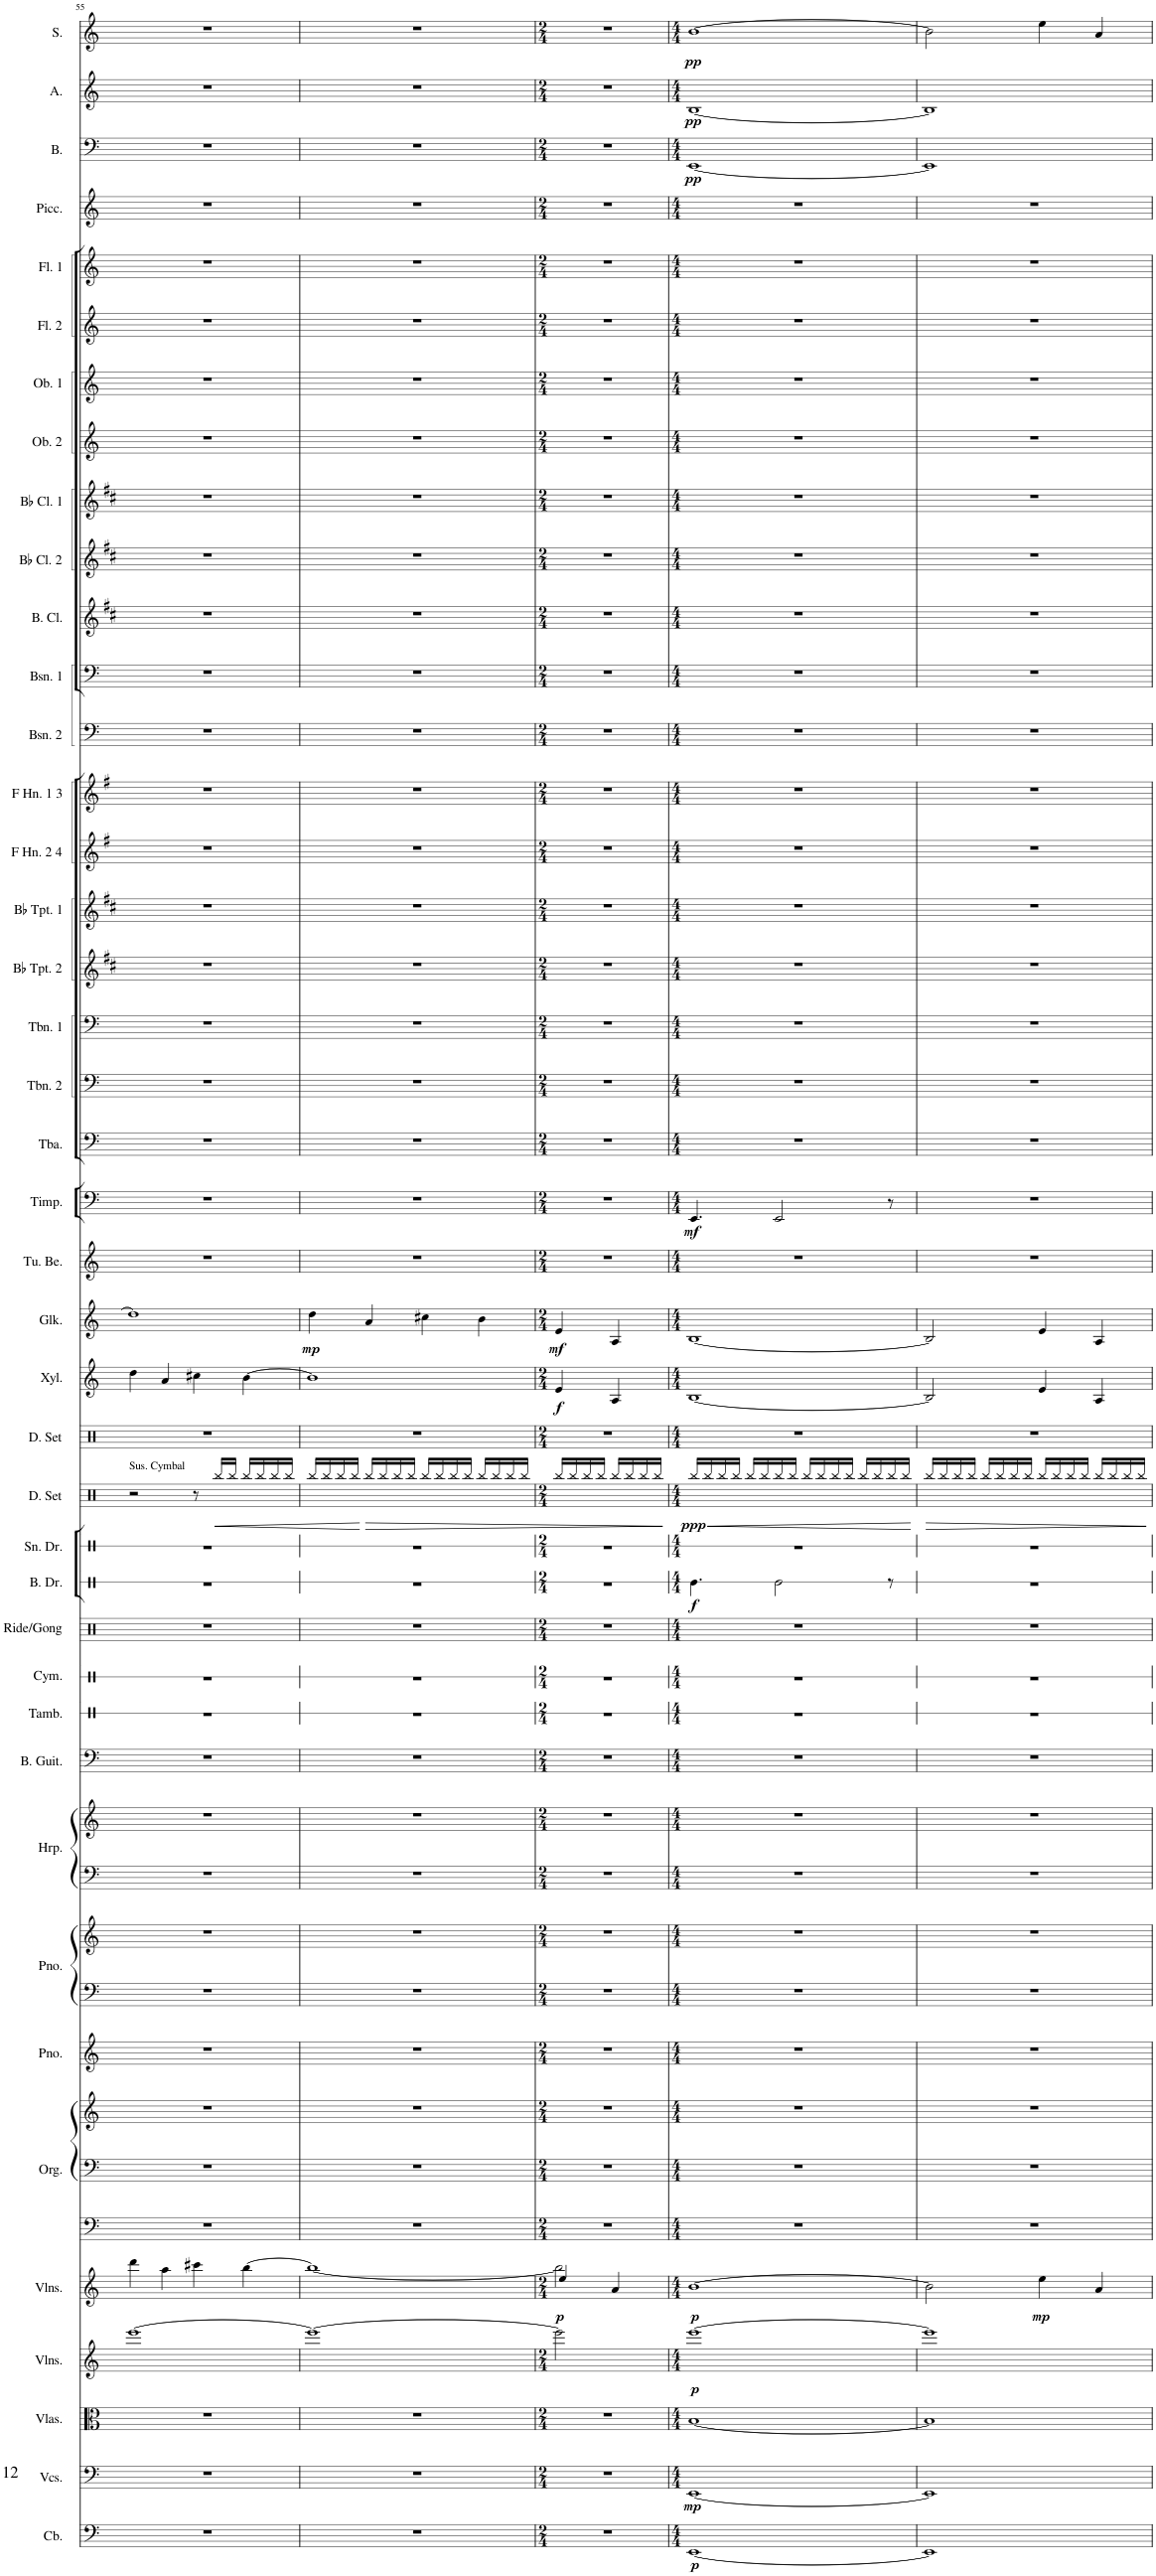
**kern	**dynam	**kern	**dynam	**kern	**kern	**dynam	**kern	**dynam	**kern	**kern	**kern	**kern	**kern	**kern	**kern	**kern	**kern	**kern	**kern	**kern	**kern	**dynam	**kern	**kern	**dynam	**kern	**kern	**dynam	**kern	**dynam	**kern	**kern	**dynam	**kern	**kern	**kern	**kern	**kern	**kern	**kern	**kern	**kern	**kern	**kern	**kern	**kern	**kern	**kern	**kern	**kern	**kern	**dynam	**kern	**dynam	**kern	**dynam
*part41	*part41	*part40	*part40	*part39	*part38	*part38	*part37	*part37	*part36	*part36	*part36	*part35	*part34	*part34	*part33	*part33	*part32	*part31	*part30	*part29	*part28	*part28	*part27	*part26	*part26	*part25	*part24	*part24	*part23	*part23	*part22	*part21	*part21	*part20	*part19	*part18	*part17	*part16	*part15	*part14	*part13	*part12	*part11	*part10	*part9	*part8	*part7	*part6	*part5	*part4	*part3	*part3	*part2	*part2	*part1	*part1
*staff45	*staff45	*staff44	*staff44	*staff43	*staff42	*staff42	*staff41	*staff41	*staff40	*staff39	*staff38	*staff37	*staff36	*staff35	*staff34	*staff33	*staff32	*staff31	*staff30	*staff29	*staff28	*staff28	*staff27	*staff26	*staff26	*staff25	*staff24	*staff24	*staff23	*staff23	*staff22	*staff21	*staff21	*staff20	*staff19	*staff18	*staff17	*staff16	*staff15	*staff14	*staff13	*staff12	*staff11	*staff10	*staff9	*staff8	*staff7	*staff6	*staff5	*staff4	*staff3	*staff3	*staff2	*staff2	*staff1	*staff1
*I"Contrabass	*	*I"Violoncellos	*	*I"Violas	*I"Violins	*	*I"Violins	*	*I"Organ	*	*	*I"Piano	*I"Piano	*	*I"Harp	*	*I"Bass Guitar	*I"Tambourine	*I"Cymbal	*I"Ride Cymbal/Gong	*I"Bass Drum	*	*I"Snare Drum	*I"Drumset	*	*I"Drumset	*I"Xylophone	*	*I"Glockenspiel	*	*I"Tubular Bells	*I"Timpani	*	*I"Tuba	*I"Trombone 2	*I"Trombone 1	*I"Bb Trumpet 2	*I"Bb Trumpet 1	*I"F Horn 2 &amp; 4	*I"F Horn 1 &amp; 3	*I"Bassoon 2	*I"Bassoon 1	*I"Bass Clarinet	*I"Bb Clarinet 2	*I"Bb Clarinet 1	*I"Oboe 2	*I"Oboe 1	*I"Flute 2	*I"Flute 1	*I"Piccolo	*I"Bass	*	*I"Alto	*	*I"Soprano	*
*I'Cb.	*	*I'Vcs.	*	*I'Vlas.	*I'Vlns.	*	*I'Vlns.	*	*I'Org.	*	*	*I'Pno.	*I'Pno.	*	*I'Hrp.	*	*I'B. Guit.	*I'Tamb.	*I'Cym.	*I'Ride/Gong	*I'B. Dr.	*	*I'Sn. Dr.	*I'D. Set	*	*I'D. Set	*I'Xyl.	*	*I'Glk.	*	*I'Tu. Be.	*I'Timp.	*	*I'Tba.	*I'Tbn. 2	*I'Tbn. 1	*I'Bb Tpt. 2	*I'Bb Tpt. 1	*I'F Hn. 2 4	*I'F Hn. 1 3	*I'Bsn. 2	*I'Bsn. 1	*I'B. Cl.	*I'Bb Cl. 2	*I'Bb Cl. 1	*I'Ob. 2	*I'Ob. 1	*I'Fl. 2	*I'Fl. 1	*I'Picc.	*I'B.	*	*I'A.	*	*I'S.	*
!!LO:PB:g=z
*clefF4	*	*clefF4	*	*clefC3	*clefG2	*	*clefG2	*	*clefF4	*clefF4	*clefG2	*clefG2	*clefF4	*clefG2	*clefF4	*clefG2	*clefF4	*clefX	*clefX	*clefX	*clefX	*	*clefX	*clefX	*	*clefX	*clefG2	*	*clefG2	*	*clefG2	*clefF4	*	*clefF4	*clefF4	*clefF4	*clefG2	*clefG2	*clefG2	*clefG2	*clefF4	*clefF4	*clefG2	*clefG2	*clefG2	*clefG2	*clefG2	*clefG2	*clefG2	*clefG2	*clefF4	*	*clefG2	*	*clefG2	*
*Trd7c12	*	*	*	*	*	*	*	*	*	*	*	*	*	*	*	*	*Trd7c12	*	*	*	*	*	*	*	*	*	*Trd-7c-12	*	*Trd-14c-24	*	*	*	*	*	*	*	*Trd1c2	*Trd1c2	*Trd4c7	*Trd4c7	*	*	*Trd8c14	*Trd1c2	*Trd1c2	*	*	*	*	*Trd-7c-12	*	*	*	*	*	*
*k[]	*	*k[]	*	*k[]	*k[]	*	*k[]	*	*k[]	*k[]	*k[]	*k[]	*k[]	*k[]	*k[]	*k[]	*k[]	*k[]	*k[]	*k[]	*k[]	*	*k[]	*k[]	*	*k[]	*k[]	*	*k[]	*	*k[]	*k[]	*	*k[]	*k[]	*k[]	*k[f#c#]	*k[f#c#]	*k[f#]	*k[f#]	*k[]	*k[]	*k[f#c#]	*k[f#c#]	*k[f#c#]	*k[]	*k[]	*k[]	*k[]	*k[]	*k[]	*	*k[]	*	*k[]	*
*M4/4	*	*M4/4	*	*M4/4	*M4/4	*	*M4/4	*	*M4/4	*M4/4	*M4/4	*M4/4	*M4/4	*M4/4	*M4/4	*M4/4	*M4/4	*M4/4	*M4/4	*M4/4	*M4/4	*	*M4/4	*M4/4	*	*M4/4	*M4/4	*	*M4/4	*	*M4/4	*M4/4	*	*M4/4	*M4/4	*M4/4	*M4/4	*M4/4	*M4/4	*M4/4	*M4/4	*M4/4	*M4/4	*M4/4	*M4/4	*M4/4	*M4/4	*M4/4	*M4/4	*M4/4	*M4/4	*	*M4/4	*	*M4/4	*
=55	=55	=55	=55	=55	=55	=55	=55	=55	=55	=55	=55	=55	=55	=55	=55	=55	=55	=55	=55	=55	=55	=55	=55	=55	=55	=55	=55	=55	=55	=55	=55	=55	=55	=55	=55	=55	=55	=55	=55	=55	=55	=55	=55	=55	=55	=55	=55	=55	=55	=55	=55	=55	=55	=55	=55	=55
!	!	!	!	!	!	!	!	!	!	!	!	!	!	!	!	!	!	!	!	!	!	!	!	!LO:TX:a:t=Sus. Cymbal	!	!	!	!	!	!	!	!	!	!	!	!	!	!	!	!	!	!	!	!	!	!	!	!	!	!	!	!	!	!	!	!
1r	.	1r	.	1r	[1eee	.	4ddd\	.	1r	1r	1r	1r	1r	1r	1r	1r	1r	1r	1r	1r	1r	.	1r	2r	.	1r	4dd\	.	1dd#]	.	1r	1r	.	1r	1r	1r	1r	1r	1r	1r	1r	1r	1r	1r	1r	1r	1r	1r	1r	1r	1r	.	1r	.	1r	.
.	.	.	.	.	.	.	4aa\	.	.	.	.	.	.	.	.	.	.	.	.	.	.	.	.	.	.	.	4a/	.	.	.	.	.	.	.	.	.	.	.	.	.	.	.	.	.	.	.	.	.	.	.	.	.	.	.	.	.
.	.	.	.	.	.	.	4ccc#X\	.	.	.	.	.	.	.	.	.	.	.	.	.	.	.	.	8r	.	.	4cc#X\	.	.	.	.	.	.	.	.	.	.	.	.	.	.	.	.	.	.	.	.	.	.	.	.	.	.	.	.	.
!	!	!	!	!	!	!	!	!	!	!	!	!	!	!	!	!	!	!	!	!	!	!	!	!	!LO:HP:b	!	!	!	!	!	!	!	!	!	!	!	!	!	!	!	!	!	!	!	!	!	!	!	!	!	!	!	!	!	!	!
.	.	.	.	.	.	.	.	.	.	.	.	.	.	.	.	.	.	.	.	.	.	.	.	16Rbb/LL	<	.	.	.	.	.	.	.	.	.	.	.	.	.	.	.	.	.	.	.	.	.	.	.	.	.	.	.	.	.	.	.
.	.	.	.	.	.	.	.	.	.	.	.	.	.	.	.	.	.	.	.	.	.	.	.	16Rbb/JJ	.	.	.	.	.	.	.	.	.	.	.	.	.	.	.	.	.	.	.	.	.	.	.	.	.	.	.	.	.	.	.	.
.	.	.	.	.	.	.	[4bb\	.	.	.	.	.	.	.	.	.	.	.	.	.	.	.	.	16Rbb/LL	.	.	[4b\	.	.	.	.	.	.	.	.	.	.	.	.	.	.	.	.	.	.	.	.	.	.	.	.	.	.	.	.	.
.	.	.	.	.	.	.	.	.	.	.	.	.	.	.	.	.	.	.	.	.	.	.	.	16Rbb/	.	.	.	.	.	.	.	.	.	.	.	.	.	.	.	.	.	.	.	.	.	.	.	.	.	.	.	.	.	.	.	.
.	.	.	.	.	.	.	.	.	.	.	.	.	.	.	.	.	.	.	.	.	.	.	.	16Rbb/	.	.	.	.	.	.	.	.	.	.	.	.	.	.	.	.	.	.	.	.	.	.	.	.	.	.	.	.	.	.	.	.
.	.	.	.	.	.	.	.	.	.	.	.	.	.	.	.	.	.	.	.	.	.	.	.	16Rbb/JJ	.	.	.	.	.	.	.	.	.	.	.	.	.	.	.	.	.	.	.	.	.	.	.	.	.	.	.	.	.	.	.	.
=56	=56	=56	=56	=56	=56	=56	=56	=56	=56	=56	=56	=56	=56	=56	=56	=56	=56	=56	=56	=56	=56	=56	=56	=56	=56	=56	=56	=56	=56	=56	=56	=56	=56	=56	=56	=56	=56	=56	=56	=56	=56	=56	=56	=56	=56	=56	=56	=56	=56	=56	=56	=56	=56	=56	=56	=56
!	!	!	!	!	!	!	!	!	!	!	!	!	!	!	!	!	!	!	!	!	!	!	!	!	!	!	!	!	!	!LO:DY:b	!	!	!	!	!	!	!	!	!	!	!	!	!	!	!	!	!	!	!	!	!	!	!	!	!	!
1r	.	1r	.	1r	1eee_	.	1bb_	.	1r	1r	1r	1r	1r	1r	1r	1r	1r	1r	1r	1r	1r	.	1r	16Rbb/LL	.	1r	1b]	.	4dd\	mp	1r	1r	.	1r	1r	1r	1r	1r	1r	1r	1r	1r	1r	1r	1r	1r	1r	1r	1r	1r	1r	.	1r	.	1r	.
.	.	.	.	.	.	.	.	.	.	.	.	.	.	.	.	.	.	.	.	.	.	.	.	16Rbb/	.	.	.	.	.	.	.	.	.	.	.	.	.	.	.	.	.	.	.	.	.	.	.	.	.	.	.	.	.	.	.	.
.	.	.	.	.	.	.	.	.	.	.	.	.	.	.	.	.	.	.	.	.	.	.	.	16Rbb/	.	.	.	.	.	.	.	.	.	.	.	.	.	.	.	.	.	.	.	.	.	.	.	.	.	.	.	.	.	.	.	.
.	.	.	.	.	.	.	.	.	.	.	.	.	.	.	.	.	.	.	.	.	.	.	.	16Rbb/JJ	.	.	.	.	.	.	.	.	.	.	.	.	.	.	.	.	.	.	.	.	.	.	.	.	.	.	.	.	.	.	.	.
!	!	!	!	!	!	!	!	!	!	!	!	!	!	!	!	!	!	!	!	!	!	!	!	!	!LO:HP:n=1:b	!	!	!	!	!	!	!	!	!	!	!	!	!	!	!	!	!	!	!	!	!	!	!	!	!	!	!	!	!	!	!
.	.	.	.	.	.	.	.	.	.	.	.	.	.	.	.	.	.	.	.	.	.	.	.	16Rbb/LL	[ >	.	.	.	4a/	.	.	.	.	.	.	.	.	.	.	.	.	.	.	.	.	.	.	.	.	.	.	.	.	.	.	.
.	.	.	.	.	.	.	.	.	.	.	.	.	.	.	.	.	.	.	.	.	.	.	.	16Rbb/	.	.	.	.	.	.	.	.	.	.	.	.	.	.	.	.	.	.	.	.	.	.	.	.	.	.	.	.	.	.	.	.
.	.	.	.	.	.	.	.	.	.	.	.	.	.	.	.	.	.	.	.	.	.	.	.	16Rbb/	.	.	.	.	.	.	.	.	.	.	.	.	.	.	.	.	.	.	.	.	.	.	.	.	.	.	.	.	.	.	.	.
.	.	.	.	.	.	.	.	.	.	.	.	.	.	.	.	.	.	.	.	.	.	.	.	16Rbb/JJ	.	.	.	.	.	.	.	.	.	.	.	.	.	.	.	.	.	.	.	.	.	.	.	.	.	.	.	.	.	.	.	.
.	.	.	.	.	.	.	.	.	.	.	.	.	.	.	.	.	.	.	.	.	.	.	.	16Rbb/LL	.	.	.	.	4cc#X\	.	.	.	.	.	.	.	.	.	.	.	.	.	.	.	.	.	.	.	.	.	.	.	.	.	.	.
.	.	.	.	.	.	.	.	.	.	.	.	.	.	.	.	.	.	.	.	.	.	.	.	16Rbb/	.	.	.	.	.	.	.	.	.	.	.	.	.	.	.	.	.	.	.	.	.	.	.	.	.	.	.	.	.	.	.	.
.	.	.	.	.	.	.	.	.	.	.	.	.	.	.	.	.	.	.	.	.	.	.	.	16Rbb/	.	.	.	.	.	.	.	.	.	.	.	.	.	.	.	.	.	.	.	.	.	.	.	.	.	.	.	.	.	.	.	.
.	.	.	.	.	.	.	.	.	.	.	.	.	.	.	.	.	.	.	.	.	.	.	.	16Rbb/JJ	.	.	.	.	.	.	.	.	.	.	.	.	.	.	.	.	.	.	.	.	.	.	.	.	.	.	.	.	.	.	.	.
.	.	.	.	.	.	.	.	.	.	.	.	.	.	.	.	.	.	.	.	.	.	.	.	16Rbb/LL	.	.	.	.	4b\	.	.	.	.	.	.	.	.	.	.	.	.	.	.	.	.	.	.	.	.	.	.	.	.	.	.	.
.	.	.	.	.	.	.	.	.	.	.	.	.	.	.	.	.	.	.	.	.	.	.	.	16Rbb/	.	.	.	.	.	.	.	.	.	.	.	.	.	.	.	.	.	.	.	.	.	.	.	.	.	.	.	.	.	.	.	.
.	.	.	.	.	.	.	.	.	.	.	.	.	.	.	.	.	.	.	.	.	.	.	.	16Rbb/	.	.	.	.	.	.	.	.	.	.	.	.	.	.	.	.	.	.	.	.	.	.	.	.	.	.	.	.	.	.	.	.
.	.	.	.	.	.	.	.	.	.	.	.	.	.	.	.	.	.	.	.	.	.	.	.	16Rbb/JJ	.	.	.	.	.	.	.	.	.	.	.	.	.	.	.	.	.	.	.	.	.	.	.	.	.	.	.	.	.	.	.	.
=57	=57	=57	=57	=57	=57	=57	=57	=57	=57	=57	=57	=57	=57	=57	=57	=57	=57	=57	=57	=57	=57	=57	=57	=57	=57	=57	=57	=57	=57	=57	=57	=57	=57	=57	=57	=57	=57	=57	=57	=57	=57	=57	=57	=57	=57	=57	=57	=57	=57	=57	=57	=57	=57	=57	=57	=57
*M2/4	*	*M2/4	*	*M2/4	*M2/4	*	*M2/4	*	*M2/4	*M2/4	*M2/4	*M2/4	*M2/4	*M2/4	*M2/4	*M2/4	*M2/4	*M2/4	*M2/4	*M2/4	*M2/4	*	*M2/4	*M2/4	*	*M2/4	*M2/4	*	*M2/4	*	*M2/4	*M2/4	*	*M2/4	*M2/4	*M2/4	*M2/4	*M2/4	*M2/4	*M2/4	*M2/4	*M2/4	*M2/4	*M2/4	*M2/4	*M2/4	*M2/4	*M2/4	*M2/4	*M2/4	*M2/4	*	*M2/4	*	*M2/4	*
*	*	*	*	*	*	*	*^	*	*	*	*	*	*	*	*	*	*	*	*	*	*	*	*	*	*	*	*	*	*	*	*	*	*	*	*	*	*	*	*	*	*	*	*	*	*	*	*	*	*	*	*	*	*	*	*	*
!	!	!	!	!	!	!	!	!	!LO:DY:b	!	!	!	!	!	!	!	!	!	!	!	!	!	!	!	!	!	!	!	!LO:DY:b	!	!LO:DY:b	!	!	!	!	!	!	!	!	!	!	!	!	!	!	!	!	!	!	!	!	!	!	!	!	!	!
2r	.	2r	.	2r	2eee\]	.	4ee/	2bb\]	p	2r	2r	2r	2r	2r	2r	2r	2r	2r	2r	2r	2r	2r	.	2r	16Rbb/LL	.	2r	4e/	f	4e/	mf	2r	2r	.	2r	2r	2r	2r	2r	2r	2r	2r	2r	2r	2r	2r	2r	2r	2r	2r	2r	2r	.	2r	.	2r	.
.	.	.	.	.	.	.	.	.	.	.	.	.	.	.	.	.	.	.	.	.	.	.	.	.	16Rbb/	.	.	.	.	.	.	.	.	.	.	.	.	.	.	.	.	.	.	.	.	.	.	.	.	.	.	.	.	.	.	.	.
.	.	.	.	.	.	.	.	.	.	.	.	.	.	.	.	.	.	.	.	.	.	.	.	.	16Rbb/	.	.	.	.	.	.	.	.	.	.	.	.	.	.	.	.	.	.	.	.	.	.	.	.	.	.	.	.	.	.	.	.
.	.	.	.	.	.	.	.	.	.	.	.	.	.	.	.	.	.	.	.	.	.	.	.	.	16Rbb/JJ	.	.	.	.	.	.	.	.	.	.	.	.	.	.	.	.	.	.	.	.	.	.	.	.	.	.	.	.	.	.	.	.
.	.	.	.	.	.	.	4a/	.	.	.	.	.	.	.	.	.	.	.	.	.	.	.	.	.	16Rbb/LL	.	.	4A/	.	4A/	.	.	.	.	.	.	.	.	.	.	.	.	.	.	.	.	.	.	.	.	.	.	.	.	.	.	.
.	.	.	.	.	.	.	.	.	.	.	.	.	.	.	.	.	.	.	.	.	.	.	.	.	16Rbb/	.	.	.	.	.	.	.	.	.	.	.	.	.	.	.	.	.	.	.	.	.	.	.	.	.	.	.	.	.	.	.	.
.	.	.	.	.	.	.	.	.	.	.	.	.	.	.	.	.	.	.	.	.	.	.	.	.	16Rbb/	.	.	.	.	.	.	.	.	.	.	.	.	.	.	.	.	.	.	.	.	.	.	.	.	.	.	.	.	.	.	.	.
.	.	.	.	.	.	.	.	.	.	.	.	.	.	.	.	.	.	.	.	.	.	.	.	.	16Rbb/JJ	.	.	.	.	.	.	.	.	.	.	.	.	.	.	.	.	.	.	.	.	.	.	.	.	.	.	.	.	.	.	.	.
*	*	*	*	*	*	*	*v	*v	*	*	*	*	*	*	*	*	*	*	*	*	*	*	*	*	*	*	*	*	*	*	*	*	*	*	*	*	*	*	*	*	*	*	*	*	*	*	*	*	*	*	*	*	*	*	*	*	*
.	.	.	.	.	.	.	.	.	.	.	.	.	.	.	.	.	.	.	.	.	.	.	.	.	]	.	.	.	.	.	.	.	.	.	.	.	.	.	.	.	.	.	.	.	.	.	.	.	.	.	.	.	.	.	.	.
=58	=58	=58	=58	=58	=58	=58	=58	=58	=58	=58	=58	=58	=58	=58	=58	=58	=58	=58	=58	=58	=58	=58	=58	=58	=58	=58	=58	=58	=58	=58	=58	=58	=58	=58	=58	=58	=58	=58	=58	=58	=58	=58	=58	=58	=58	=58	=58	=58	=58	=58	=58	=58	=58	=58	=58	=58
*M4/4	*	*M4/4	*	*M4/4	*M4/4	*	*M4/4	*	*M4/4	*M4/4	*M4/4	*M4/4	*M4/4	*M4/4	*M4/4	*M4/4	*M4/4	*M4/4	*M4/4	*M4/4	*M4/4	*	*M4/4	*M4/4	*	*M4/4	*M4/4	*	*M4/4	*	*M4/4	*M4/4	*	*M4/4	*M4/4	*M4/4	*M4/4	*M4/4	*M4/4	*M4/4	*M4/4	*M4/4	*M4/4	*M4/4	*M4/4	*M4/4	*M4/4	*M4/4	*M4/4	*M4/4	*M4/4	*	*M4/4	*	*M4/4	*
!	!LO:DY:b	!	!LO:DY:b	!	!	!LO:DY:b	!	!LO:DY:b	!	!	!	!	!	!	!	!	!	!	!	!	!	!LO:DY:b	!	!	!LO:HP:b	!	!	!	!	!	!	!	!	!	!	!	!	!	!	!	!	!	!	!	!	!	!	!	!	!	!	!	!	!	!	!
!	!	!	!	!	!	!	!	!	!	!	!	!	!	!	!	!	!	!	!	!	!	!	!	!	!LO:DY:n=1:b	!	!	!	!	!	!	!	!LO:DY:b	!	!	!	!	!	!	!	!	!	!	!	!	!	!	!	!	!	!	!LO:DY:b	!	!LO:DY:b	!	!LO:DY:b
[1EE	p	[1EE	mp	[1B	[1eee	p	[1b	p	1r	1r	1r	1r	1r	1r	1r	1r	1r	1r	1r	1r	4.Re\	f	1r	16Rbb/LL	< ppp	1r	[1B	.	[1B	.	1r	4.EE/	mf	1r	1r	1r	1r	1r	1r	1r	1r	1r	1r	1r	1r	1r	1r	1r	1r	1r	[1EE	pp	[1B	pp	[1b	pp
.	.	.	.	.	.	.	.	.	.	.	.	.	.	.	.	.	.	.	.	.	.	.	.	16Rbb/	.	.	.	.	.	.	.	.	.	.	.	.	.	.	.	.	.	.	.	.	.	.	.	.	.	.	.	.	.	.	.	.
.	.	.	.	.	.	.	.	.	.	.	.	.	.	.	.	.	.	.	.	.	.	.	.	16Rbb/	.	.	.	.	.	.	.	.	.	.	.	.	.	.	.	.	.	.	.	.	.	.	.	.	.	.	.	.	.	.	.	.
.	.	.	.	.	.	.	.	.	.	.	.	.	.	.	.	.	.	.	.	.	.	.	.	16Rbb/JJ	.	.	.	.	.	.	.	.	.	.	.	.	.	.	.	.	.	.	.	.	.	.	.	.	.	.	.	.	.	.	.	.
.	.	.	.	.	.	.	.	.	.	.	.	.	.	.	.	.	.	.	.	.	.	.	.	16Rbb/LL	.	.	.	.	.	.	.	.	.	.	.	.	.	.	.	.	.	.	.	.	.	.	.	.	.	.	.	.	.	.	.	.
.	.	.	.	.	.	.	.	.	.	.	.	.	.	.	.	.	.	.	.	.	.	.	.	16Rbb/	.	.	.	.	.	.	.	.	.	.	.	.	.	.	.	.	.	.	.	.	.	.	.	.	.	.	.	.	.	.	.	.
.	.	.	.	.	.	.	.	.	.	.	.	.	.	.	.	.	.	.	.	.	2Re\	.	.	16Rbb/	.	.	.	.	.	.	.	2EE/	.	.	.	.	.	.	.	.	.	.	.	.	.	.	.	.	.	.	.	.	.	.	.	.
.	.	.	.	.	.	.	.	.	.	.	.	.	.	.	.	.	.	.	.	.	.	.	.	16Rbb/JJ	.	.	.	.	.	.	.	.	.	.	.	.	.	.	.	.	.	.	.	.	.	.	.	.	.	.	.	.	.	.	.	.
.	.	.	.	.	.	.	.	.	.	.	.	.	.	.	.	.	.	.	.	.	.	.	.	16Rbb/LL	.	.	.	.	.	.	.	.	.	.	.	.	.	.	.	.	.	.	.	.	.	.	.	.	.	.	.	.	.	.	.	.
.	.	.	.	.	.	.	.	.	.	.	.	.	.	.	.	.	.	.	.	.	.	.	.	16Rbb/	.	.	.	.	.	.	.	.	.	.	.	.	.	.	.	.	.	.	.	.	.	.	.	.	.	.	.	.	.	.	.	.
.	.	.	.	.	.	.	.	.	.	.	.	.	.	.	.	.	.	.	.	.	.	.	.	16Rbb/	.	.	.	.	.	.	.	.	.	.	.	.	.	.	.	.	.	.	.	.	.	.	.	.	.	.	.	.	.	.	.	.
.	.	.	.	.	.	.	.	.	.	.	.	.	.	.	.	.	.	.	.	.	.	.	.	16Rbb/JJ	.	.	.	.	.	.	.	.	.	.	.	.	.	.	.	.	.	.	.	.	.	.	.	.	.	.	.	.	.	.	.	.
.	.	.	.	.	.	.	.	.	.	.	.	.	.	.	.	.	.	.	.	.	.	.	.	16Rbb/LL	.	.	.	.	.	.	.	.	.	.	.	.	.	.	.	.	.	.	.	.	.	.	.	.	.	.	.	.	.	.	.	.
.	.	.	.	.	.	.	.	.	.	.	.	.	.	.	.	.	.	.	.	.	.	.	.	16Rbb/	.	.	.	.	.	.	.	.	.	.	.	.	.	.	.	.	.	.	.	.	.	.	.	.	.	.	.	.	.	.	.	.
.	.	.	.	.	.	.	.	.	.	.	.	.	.	.	.	.	.	.	.	.	8r	.	.	16Rbb/	.	.	.	.	.	.	.	8r	.	.	.	.	.	.	.	.	.	.	.	.	.	.	.	.	.	.	.	.	.	.	.	.
.	.	.	.	.	.	.	.	.	.	.	.	.	.	.	.	.	.	.	.	.	.	.	.	16Rbb/JJ	.	.	.	.	.	.	.	.	.	.	.	.	.	.	.	.	.	.	.	.	.	.	.	.	.	.	.	.	.	.	.	.
.	.	.	.	.	.	.	.	.	.	.	.	.	.	.	.	.	.	.	.	.	.	.	.	.	[	.	.	.	.	.	.	.	.	.	.	.	.	.	.	.	.	.	.	.	.	.	.	.	.	.	.	.	.	.	.	.
=59	=59	=59	=59	=59	=59	=59	=59	=59	=59	=59	=59	=59	=59	=59	=59	=59	=59	=59	=59	=59	=59	=59	=59	=59	=59	=59	=59	=59	=59	=59	=59	=59	=59	=59	=59	=59	=59	=59	=59	=59	=59	=59	=59	=59	=59	=59	=59	=59	=59	=59	=59	=59	=59	=59	=59	=59
!	!	!	!	!	!	!	!	!	!	!	!	!	!	!	!	!	!	!	!	!	!	!	!	!	!LO:HP:b	!	!	!	!	!	!	!	!	!	!	!	!	!	!	!	!	!	!	!	!	!	!	!	!	!	!	!	!	!	!	!
1EE]	.	1EE]	.	1B]	1eee]	.	2b\]	.	1r	1r	1r	1r	1r	1r	1r	1r	1r	1r	1r	1r	1r	.	1r	16Rbb/LL	>	1r	2B/]	.	2B/]	.	1r	1r	.	1r	1r	1r	1r	1r	1r	1r	1r	1r	1r	1r	1r	1r	1r	1r	1r	1r	1EE]	.	1B]	.	2b\]	.
.	.	.	.	.	.	.	.	.	.	.	.	.	.	.	.	.	.	.	.	.	.	.	.	16Rbb/	.	.	.	.	.	.	.	.	.	.	.	.	.	.	.	.	.	.	.	.	.	.	.	.	.	.	.	.	.	.	.	.
.	.	.	.	.	.	.	.	.	.	.	.	.	.	.	.	.	.	.	.	.	.	.	.	16Rbb/	.	.	.	.	.	.	.	.	.	.	.	.	.	.	.	.	.	.	.	.	.	.	.	.	.	.	.	.	.	.	.	.
.	.	.	.	.	.	.	.	.	.	.	.	.	.	.	.	.	.	.	.	.	.	.	.	16Rbb/JJ	.	.	.	.	.	.	.	.	.	.	.	.	.	.	.	.	.	.	.	.	.	.	.	.	.	.	.	.	.	.	.	.
.	.	.	.	.	.	.	.	.	.	.	.	.	.	.	.	.	.	.	.	.	.	.	.	16Rbb/LL	.	.	.	.	.	.	.	.	.	.	.	.	.	.	.	.	.	.	.	.	.	.	.	.	.	.	.	.	.	.	.	.
.	.	.	.	.	.	.	.	.	.	.	.	.	.	.	.	.	.	.	.	.	.	.	.	16Rbb/	.	.	.	.	.	.	.	.	.	.	.	.	.	.	.	.	.	.	.	.	.	.	.	.	.	.	.	.	.	.	.	.
.	.	.	.	.	.	.	.	.	.	.	.	.	.	.	.	.	.	.	.	.	.	.	.	16Rbb/	.	.	.	.	.	.	.	.	.	.	.	.	.	.	.	.	.	.	.	.	.	.	.	.	.	.	.	.	.	.	.	.
.	.	.	.	.	.	.	.	.	.	.	.	.	.	.	.	.	.	.	.	.	.	.	.	16Rbb/JJ	.	.	.	.	.	.	.	.	.	.	.	.	.	.	.	.	.	.	.	.	.	.	.	.	.	.	.	.	.	.	.	.
!	!	!	!	!	!	!	!	!LO:DY:b	!	!	!	!	!	!	!	!	!	!	!	!	!	!	!	!	!	!	!	!	!	!	!	!	!	!	!	!	!	!	!	!	!	!	!	!	!	!	!	!	!	!	!	!	!	!	!	!
.	.	.	.	.	.	.	4ee\	mp	.	.	.	.	.	.	.	.	.	.	.	.	.	.	.	16Rbb/LL	.	.	4e/	.	4e/	.	.	.	.	.	.	.	.	.	.	.	.	.	.	.	.	.	.	.	.	.	.	.	.	.	4ee\	.
.	.	.	.	.	.	.	.	.	.	.	.	.	.	.	.	.	.	.	.	.	.	.	.	16Rbb/	.	.	.	.	.	.	.	.	.	.	.	.	.	.	.	.	.	.	.	.	.	.	.	.	.	.	.	.	.	.	.	.
.	.	.	.	.	.	.	.	.	.	.	.	.	.	.	.	.	.	.	.	.	.	.	.	16Rbb/	.	.	.	.	.	.	.	.	.	.	.	.	.	.	.	.	.	.	.	.	.	.	.	.	.	.	.	.	.	.	.	.
.	.	.	.	.	.	.	.	.	.	.	.	.	.	.	.	.	.	.	.	.	.	.	.	16Rbb/JJ	.	.	.	.	.	.	.	.	.	.	.	.	.	.	.	.	.	.	.	.	.	.	.	.	.	.	.	.	.	.	.	.
.	.	.	.	.	.	.	4a/	.	.	.	.	.	.	.	.	.	.	.	.	.	.	.	.	16Rbb/LL	.	.	4A/	.	4A/	.	.	.	.	.	.	.	.	.	.	.	.	.	.	.	.	.	.	.	.	.	.	.	.	.	4a/	.
.	.	.	.	.	.	.	.	.	.	.	.	.	.	.	.	.	.	.	.	.	.	.	.	16Rbb/	.	.	.	.	.	.	.	.	.	.	.	.	.	.	.	.	.	.	.	.	.	.	.	.	.	.	.	.	.	.	.	.
.	.	.	.	.	.	.	.	.	.	.	.	.	.	.	.	.	.	.	.	.	.	.	.	16Rbb/	.	.	.	.	.	.	.	.	.	.	.	.	.	.	.	.	.	.	.	.	.	.	.	.	.	.	.	.	.	.	.	.
.	.	.	.	.	.	.	.	.	.	.	.	.	.	.	.	.	.	.	.	.	.	.	.	16Rbb/JJ	.	.	.	.	.	.	.	.	.	.	.	.	.	.	.	.	.	.	.	.	.	.	.	.	.	.	.	.	.	.	.	.
.	.	.	.	.	.	.	.	.	.	.	.	.	.	.	.	.	.	.	.	.	.	.	.	.	]	.	.	.	.	.	.	.	.	.	.	.	.	.	.	.	.	.	.	.	.	.	.	.	.	.	.	.	.	.	.	.
=	=	=	=	=	=	=	=	=	=	=	=	=	=	=	=	=	=	=	=	=	=	=	=	=	=	=	=	=	=	=	=	=	=	=	=	=	=	=	=	=	=	=	=	=	=	=	=	=	=	=	=	=	=	=	=	=
*-	*-	*-	*-	*-	*-	*-	*-	*-	*-	*-	*-	*-	*-	*-	*-	*-	*-	*-	*-	*-	*-	*-	*-	*-	*-	*-	*-	*-	*-	*-	*-	*-	*-	*-	*-	*-	*-	*-	*-	*-	*-	*-	*-	*-	*-	*-	*-	*-	*-	*-	*-	*-	*-	*-	*-	*-
